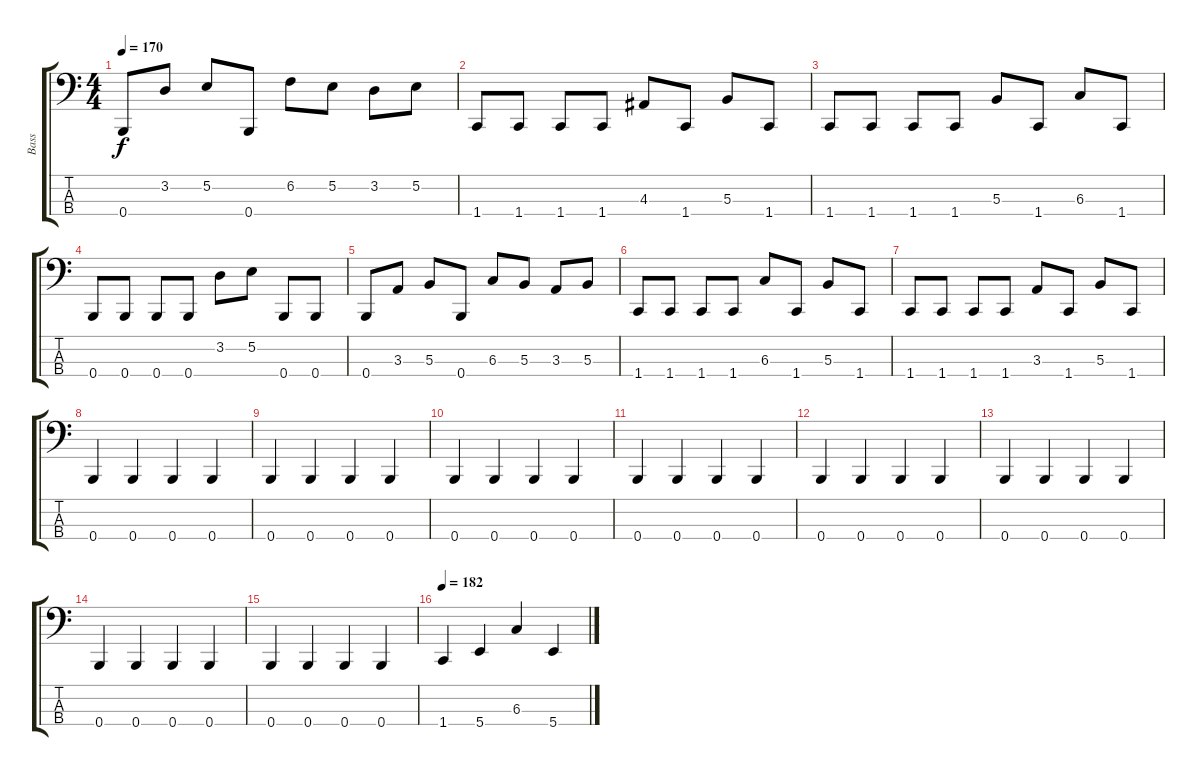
\track ("Bass" "Bass") {instrument electricbasspick}
\staff {score tabs}
\tuning (E2 B1 Gb1 B0) {hide}
\ts (4 4)
\tempo 170
\clef f4
\ks c
0.4.8{dy f} 3.2.8 5.2.8 0.4.8 6.2.8 5.2.8 3.2.8 5.2.8 |
1.4.8 1.4.8 1.4.8 1.4.8 4.3.8 1.4.8 5.3.8 1.4.8 |
1.4.8 1.4.8 1.4.8 1.4.8 5.3.8 1.4.8 6.3.8 1.4.8 |
0.4.8 0.4.8 0.4.8 0.4.8 3.2.8 5.2.8 0.4.8 0.4.8 |
0.4.8 3.3.8 5.3.8 0.4.8 6.3.8 5.3.8 3.3.8 5.3.8 |
1.4.8 1.4.8 1.4.8 1.4.8 6.3.8 1.4.8 5.3.8 1.4.8 |
1.4.8 1.4.8 1.4.8 1.4.8 3.3.8 1.4.8 5.3.8 1.4.8 |
\section ("" "")
0.4.4 0.4.4 0.4.4 0.4.4 |
0.4.4 0.4.4 0.4.4 0.4.4 |
0.4.4 0.4.4 0.4.4 0.4.4 |
0.4.4 0.4.4 0.4.4 0.4.4 |
0.4.4 0.4.4 0.4.4 0.4.4 |
0.4.4 0.4.4 0.4.4 0.4.4 |
0.4.4 0.4.4 0.4.4 0.4.4 |
0.4.4 0.4.4 0.4.4 0.4.4 |
\section ("" "")
\tempo 182
1.4.4 5.4.4 6.3.4 5.4.4
